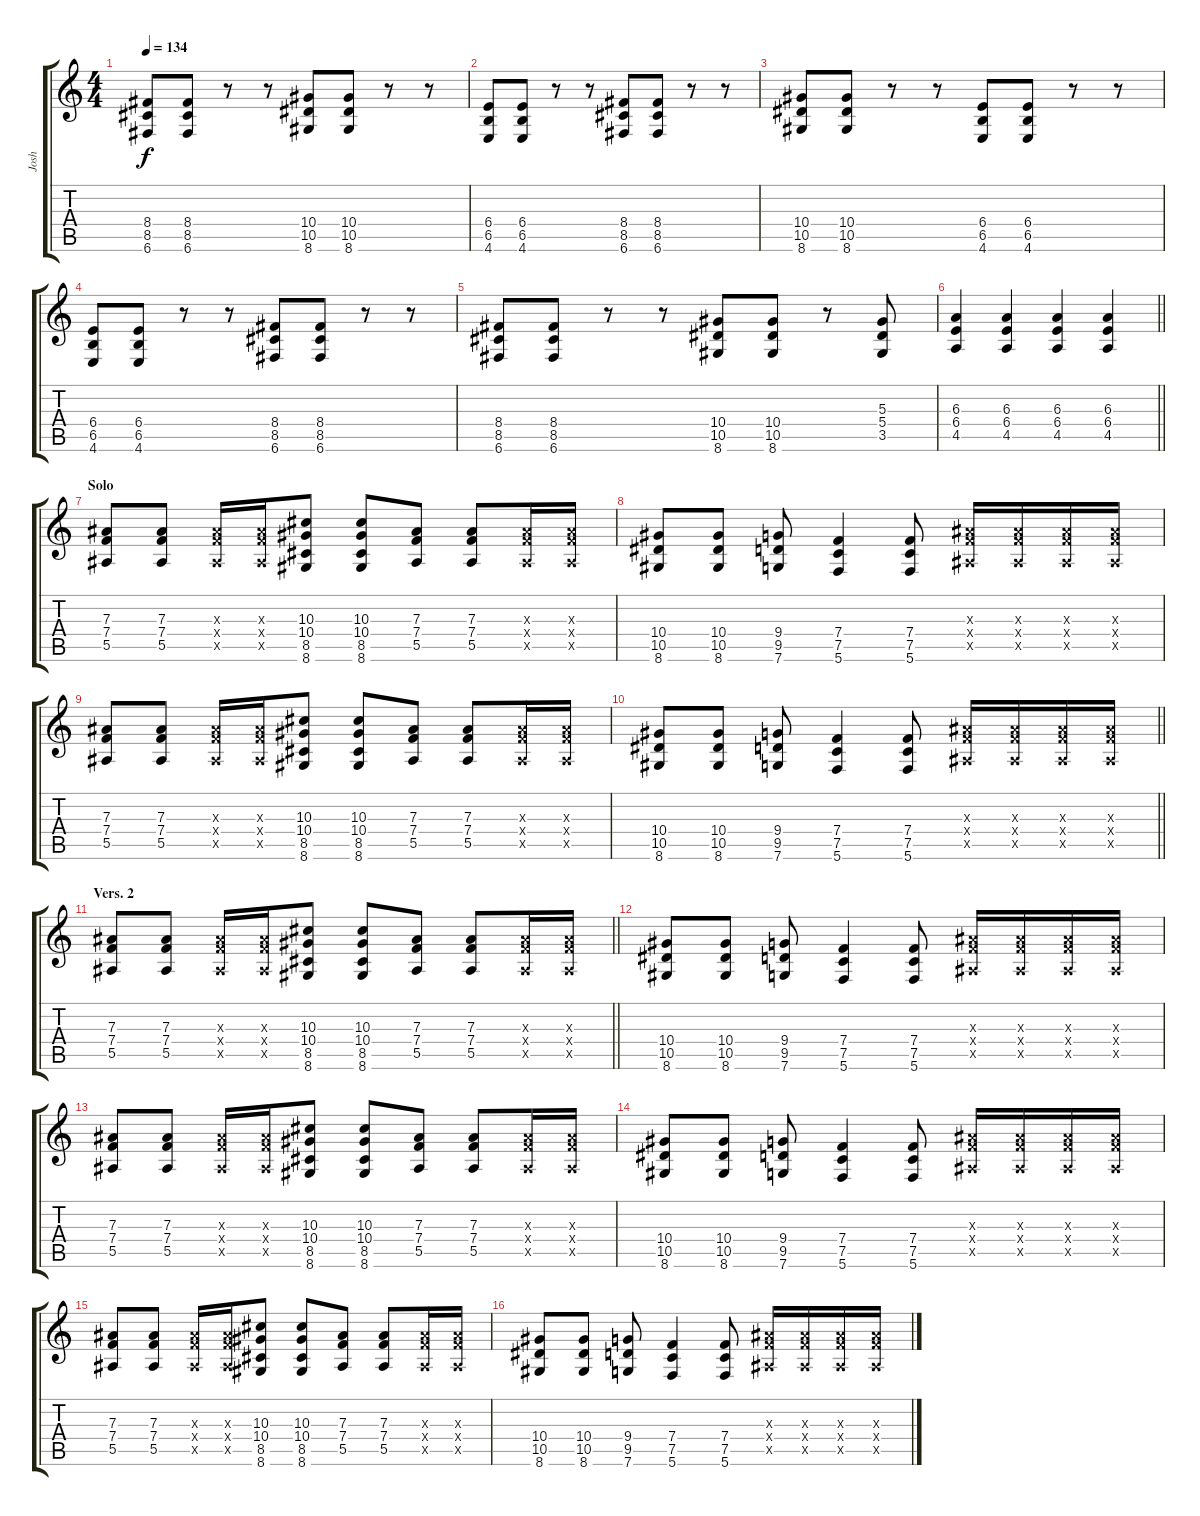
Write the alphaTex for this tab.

\track ("Josh" "Josh") {instrument overdrivenguitar}
\staff {score tabs}
\tuning (C4 G3 Eb3 Bb2 F2 C2) {hide}
\ts (4 4)
\tempo 134
\clef g2
\ks c
(8.4 8.5 6.6).8{dy f} (8.4 8.5 6.6).8 r.8 r.8 (10.4 10.5 8.6).8 (10.4 10.5 8.6).8 r.8 r.8 |
(6.4 6.5 4.6).8 (6.4 6.5 4.6).8 r.8 r.8 (8.4 8.5 6.6).8 (8.4 8.5 6.6).8 r.8 r.8 |
(10.4 10.5 8.6).8 (10.4 10.5 8.6).8 r.8 r.8 (6.4 6.5 4.6).8 (6.4 6.5 4.6).8 r.8 r.8 |
(6.4 6.5 4.6).8 (6.4 6.5 4.6).8 r.8 r.8 (8.4 8.5 6.6).8 (8.4 8.5 6.6).8 r.8 r.8 |
(8.4 8.5 6.6).8 (8.4 8.5 6.6).8 r.8 r.8 (10.4 10.5 8.6).8 (10.4 10.5 8.6).8 r.8 (5.3 5.4 3.5).8 |
\barLineRight lightlight
(6.3 6.4 4.5).4 (6.3 6.4 4.5).4 (6.3 6.4 4.5).4 (6.3 6.4 4.5).4 |
\section ("" "Solo")
(7.3 7.4 5.5).8 (7.3 7.4 5.5).8 (7.3{x} 7.4{x} 5.5{x}).16 (7.3{x} 7.4{x} 5.5{x}).16 (10.3 10.4 8.5 8.6).8 (10.3 10.4 8.5 8.6).8 (7.3 7.4 5.5).8 (7.3 7.4 5.5).8 (7.3{x} 7.4{x} 5.5{x}).16 (7.3{x} 7.4{x} 5.5{x}).16 |
(10.4 10.5 8.6).8 (10.4 10.5 8.6).8 (9.4 9.5 7.6).8 (7.4 7.5 5.6).4 (7.4 7.5 5.6).8 (7.3{x} 7.4{x} 5.5{x}).16 (7.3{x} 7.4{x} 5.5{x}).16 (7.3{x} 7.4{x} 5.5{x}).16 (7.3{x} 7.4{x} 5.5{x}).16 |
(7.3 7.4 5.5).8 (7.3 7.4 5.5).8 (7.3{x} 7.4{x} 5.5{x}).16 (7.3{x} 7.4{x} 5.5{x}).16 (10.3 10.4 8.5 8.6).8 (10.3 10.4 8.5 8.6).8 (7.3 7.4 5.5).8 (7.3 7.4 5.5).8 (7.3{x} 7.4{x} 5.5{x}).16 (7.3{x} 7.4{x} 5.5{x}).16 |
\barLineRight lightlight
(10.4 10.5 8.6).8 (10.4 10.5 8.6).8 (9.4 9.5 7.6).8 (7.4 7.5 5.6).4 (7.4 7.5 5.6).8 (7.3{x} 7.4{x} 5.5{x}).16 (7.3{x} 7.4{x} 5.5{x}).16 (7.3{x} 7.4{x} 5.5{x}).16 (7.3{x} 7.4{x} 5.5{x}).16 |
\section ("" "Vers. 2")
\barLineRight lightlight
(7.3 7.4 5.5).8 (7.3 7.4 5.5).8 (7.3{x} 7.4{x} 5.5{x}).16 (7.3{x} 7.4{x} 5.5{x}).16 (10.3 10.4 8.5 8.6).8 (10.3 10.4 8.5 8.6).8 (7.3 7.4 5.5).8 (7.3 7.4 5.5).8 (7.3{x} 7.4{x} 5.5{x}).16 (7.3{x} 7.4{x} 5.5{x}).16 |
\section ("" "")
(10.4 10.5 8.6).8 (10.4 10.5 8.6).8 (9.4 9.5 7.6).8 (7.4 7.5 5.6).4 (7.4 7.5 5.6).8 (7.3{x} 7.4{x} 5.5{x}).16 (7.3{x} 7.4{x} 5.5{x}).16 (7.3{x} 7.4{x} 5.5{x}).16 (7.3{x} 7.4{x} 5.5{x}).16 |
(7.3 7.4 5.5).8 (7.3 7.4 5.5).8 (7.3{x} 7.4{x} 5.5{x}).16 (7.3{x} 7.4{x} 5.5{x}).16 (10.3 10.4 8.5 8.6).8 (10.3 10.4 8.5 8.6).8 (7.3 7.4 5.5).8 (7.3 7.4 5.5).8 (7.3{x} 7.4{x} 5.5{x}).16 (7.3{x} 7.4{x} 5.5{x}).16 |
(10.4 10.5 8.6).8 (10.4 10.5 8.6).8 (9.4 9.5 7.6).8 (7.4 7.5 5.6).4 (7.4 7.5 5.6).8 (7.3{x} 7.4{x} 5.5{x}).16 (7.3{x} 7.4{x} 5.5{x}).16 (7.3{x} 7.4{x} 5.5{x}).16 (7.3{x} 7.4{x} 5.5{x}).16 |
(7.3 7.4 5.5).8 (7.3 7.4 5.5).8 (7.3{x} 7.4{x} 5.5{x}).16 (7.3{x} 7.4{x} 5.5{x}).16 (10.3 10.4 8.5 8.6).8 (10.3 10.4 8.5 8.6).8 (7.3 7.4 5.5).8 (7.3 7.4 5.5).8 (7.3{x} 7.4{x} 5.5{x}).16 (7.3{x} 7.4{x} 5.5{x}).16 |
(10.4 10.5 8.6).8 (10.4 10.5 8.6).8 (9.4 9.5 7.6).8 (7.4 7.5 5.6).4 (7.4 7.5 5.6).8 (7.3{x} 7.4{x} 5.5{x}).16 (7.3{x} 7.4{x} 5.5{x}).16 (7.3{x} 7.4{x} 5.5{x}).16 (7.3{x} 7.4{x} 5.5{x}).16
